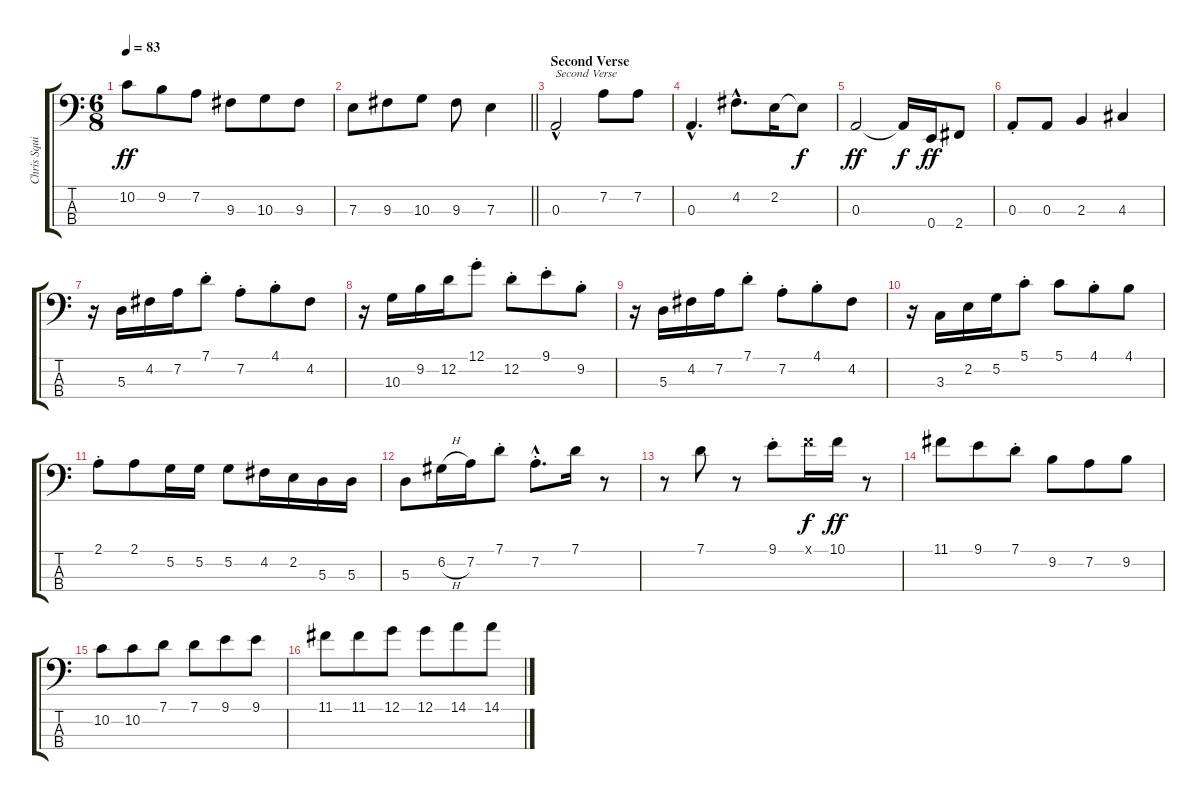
\track ("Chris Squire" "Chris Squi") {instrument fretlessbass}
\staff {score tabs}
\tuning (G2 D2 A1 E1) {hide}
\ts (6 8)
\tempo 83
\clef f4
\ks c
10.2.8{dy ff} 9.2.8 7.2.8 9.3.8 10.3.8 9.3.8 |
\barLineRight lightlight
7.3.8 9.3.8 10.3.8 9.3.8 7.3.4 |
\section ("" "Second Verse")
0.3{hac}.2{txt "Second Verse"} 7.2.8 7.2.8 |
0.3{hac}.4{d} 4.2{hac}.8{d} 2.2.16 2.2{t}.8{dy f} |
0.3.2{dy ff} 0.3{t}.16{dy f} 0.4.16{dy ff} 2.4.8 |
0.3{st}.8 0.3.8 2.3.4 4.3.4 |
r.16 5.3.16 4.2.16 7.2.16 7.1{st}.8 7.2{st}.8 4.1{st}.8 4.2.8 |
r.16 10.3.16 9.2.16 12.2.16 12.1{st}.8 12.2{st}.8 9.1{st}.8 9.2{st}.8 |
r.16 5.3.16 4.2.16 7.2.16 7.1{st}.8 7.2{st}.8 4.1{st}.8 4.2.8 |
r.16 3.3.16 2.2.16 5.2.16 5.1{st}.8 5.1.8 4.1{st}.8 4.1.8 |
2.1{st}.8 2.1.8 5.2.16 5.2.16 5.2.8 4.2.16 2.2.16 5.3.16 5.3.16 |
5.3.8 6.2{h}.16 7.2.16 7.1{st}.8 7.2{hac st}.8{d} 7.1.16 r.8 |
r.8 7.1.8 r.8 9.1{st}.8 10.1{x}.16{dy f} 10.1.16{dy ff} r.8 |
11.1.8 9.1.8 7.1{st}.8 9.2.8 7.2.8 9.2.8 |
10.2.8 10.2.8 7.1.8 7.1.8 9.1.8 9.1.8 |
11.1.8 11.1.8 12.1.8 12.1.8 14.1.8 14.1.8
